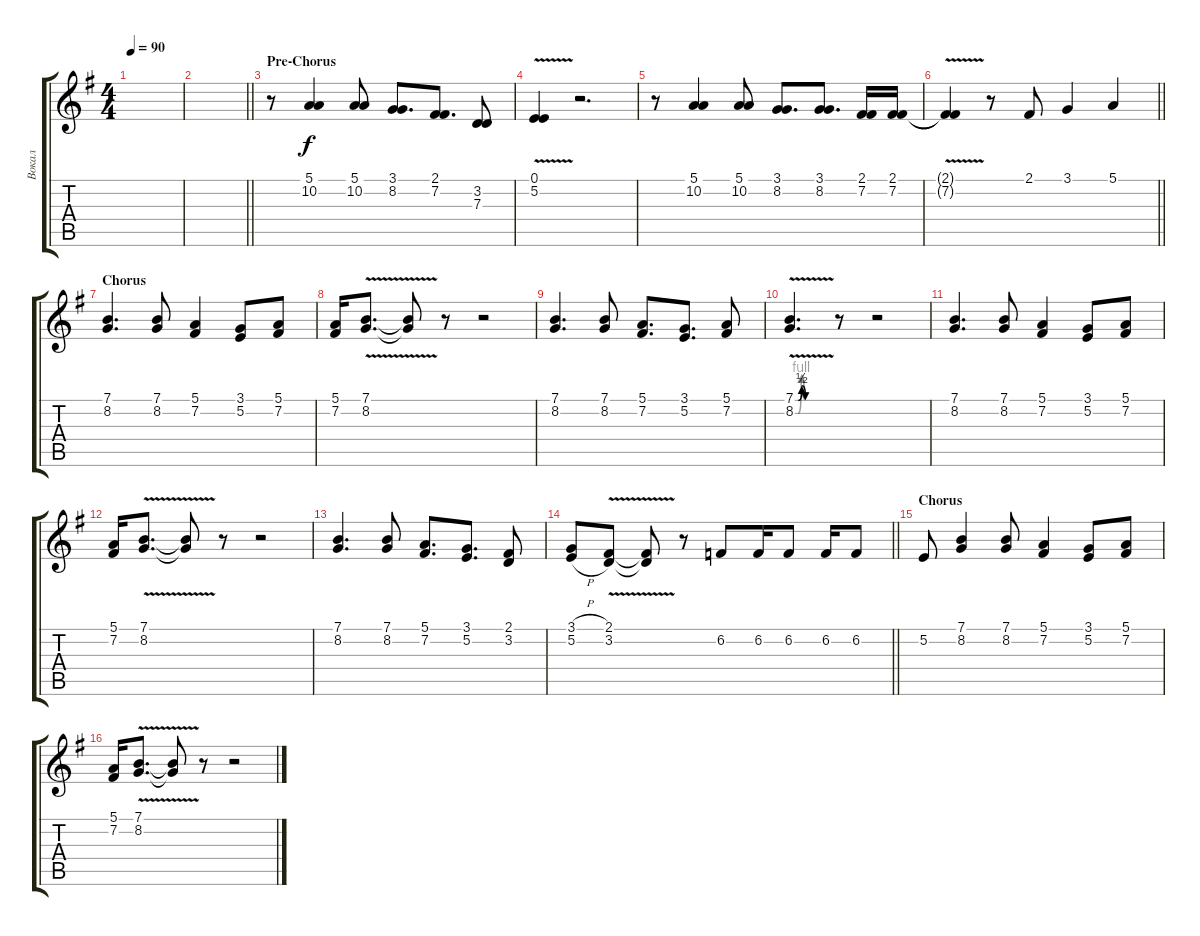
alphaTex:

\track ("Вокал" "Вокал") {instrument trumpet}
\staff {score tabs}
\tuning (E4 B3 G3 D3 A2 E2) {hide}
\ts (4 4)
\tempo 90
\clef g2
\ks eminor
|
\barLineRight lightlight
|
\section ("" "Pre-Chorus")
r.8 (5.1 10.2).4 (5.1 10.2).8 (3.1 8.2).8{d} (2.1 7.2).8{d} (3.2 7.3).8 |
(0.1{v} 5.2{v}).4 r.2{d} |
r.8 (5.1 10.2).4 (5.1 10.2).8 (3.1 8.2).8{d} (3.1 8.2).8{d} (2.1 7.2).16 (2.1 7.2).16 |
\barLineRight lightlight
(2.1{v t} 7.2{v t}).4 r.8 2.1.8 3.1.4 5.1.4 |
\section ("" "Chorus")
(7.1 8.2).4{d} (7.1 8.2).8 (5.1 7.2).4 (3.1 5.2).8 (5.1 7.2).8 |
(5.1 7.2).16 (7.1{v} 8.2).8{d} (7.1{t} 8.2{t}).8 r.8 r.2 |
(7.1 8.2).4{d} (7.1 8.2).8 (5.1 7.2).8{d} (3.1 5.2).8{d} (5.1 7.2).8 |
(7.1{be (custom 0 0 5 0 11 2 17 0 60 0) v} 8.2{be (custom 0 0 5 0 10 4 15 0 60 0) v}).4{d} r.8 r.2 |
(7.1 8.2).4{d} (7.1 8.2).8 (5.1 7.2).4 (3.1 5.2).8 (5.1 7.2).8 |
(5.1 7.2).16 (7.1{v} 8.2).8{d} (7.1{t} 8.2{t}).8 r.8 r.2 |
(7.1 8.2).4{d} (7.1 8.2).8 (5.1 7.2).8{d} (3.1 5.2).8{d} (2.1 3.2).8 |
\barLineRight lightlight
(3.1{h} 5.2{h}).8 (2.1{v} 3.2).8 (2.1{t} 3.2{t}).8 r.8 6.2.8 6.2.16 6.2.8 6.2.16 6.2.8 |
\section ("" "Chorus")
5.2.8 (7.1 8.2).4 (7.1 8.2).8 (5.1 7.2).4 (3.1 5.2).8 (5.1 7.2).8 |
(5.1 7.2).16 (7.1{v} 8.2).8{d} (7.1{t} 8.2{t}).8 r.8 r.2
